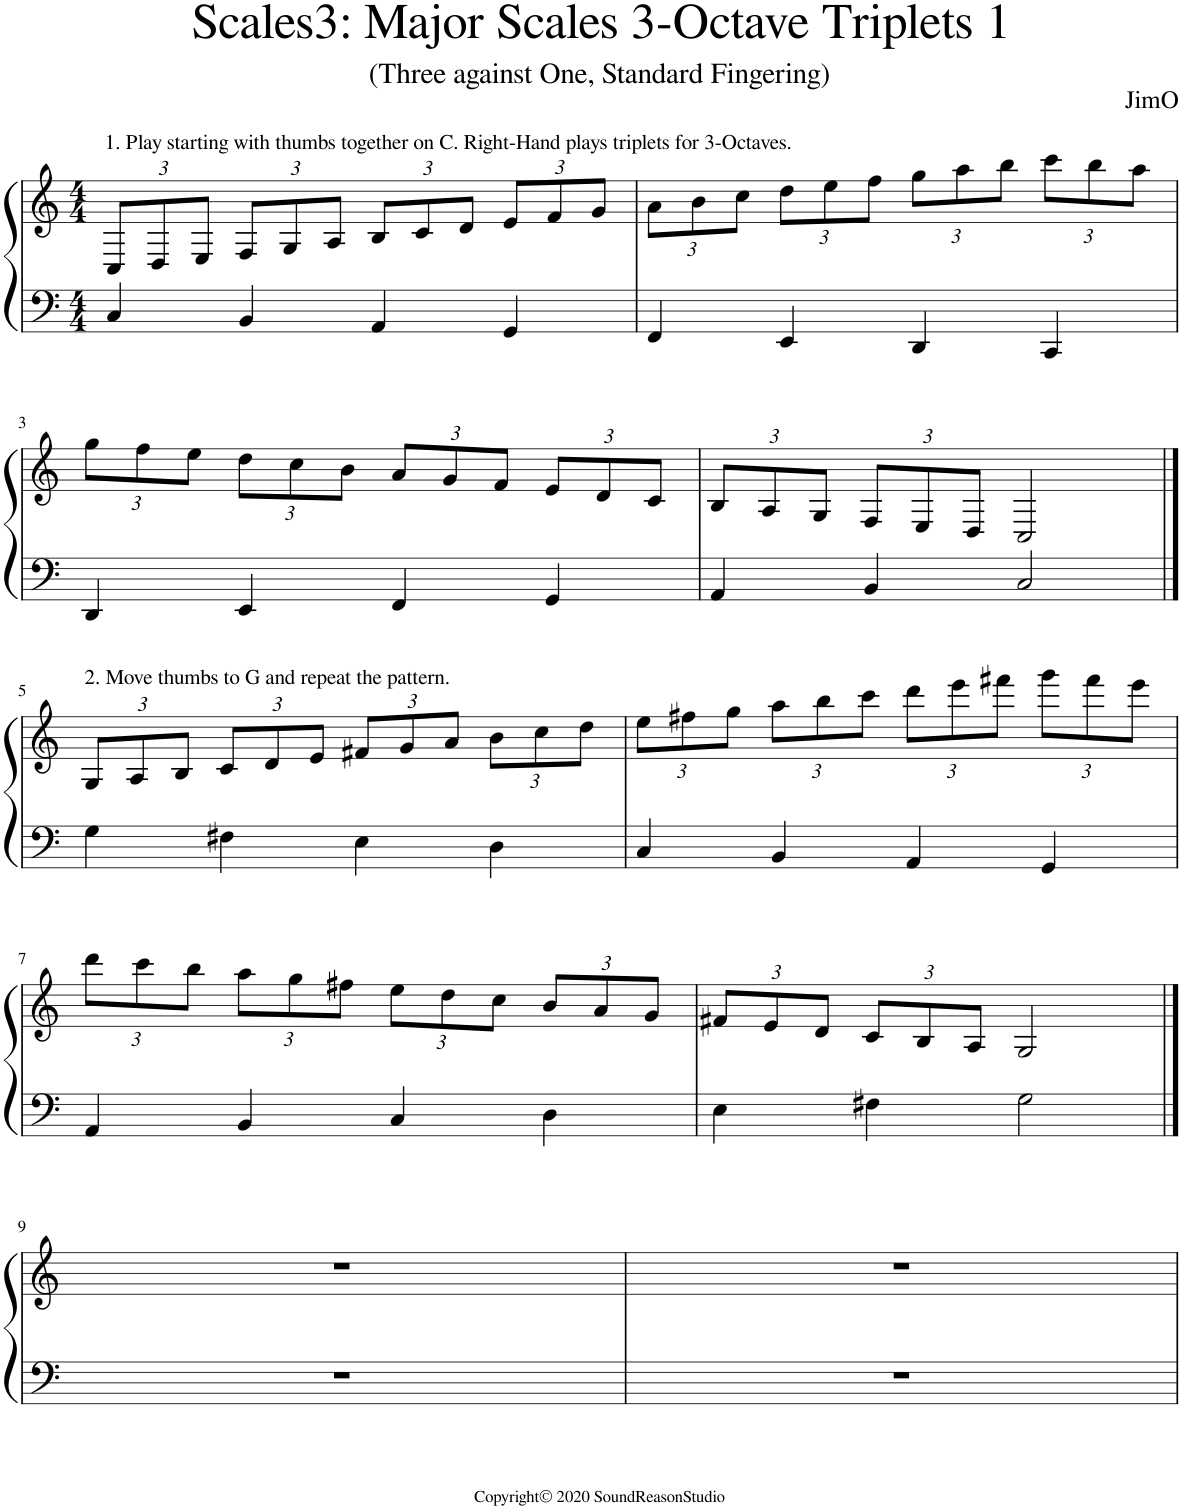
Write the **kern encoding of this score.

**kern	**kern
*part1	*part1
*staff2	*staff1
*I"Piano	*
*I'Pno.	*
*clefF4	*clefG2
*k[]	*k[]
*M4/4	*M4/4
*	*Xbrackettup
=1	=1
!	!LO:TX:a:t=1. Play starting with thumbs together on C. Right-Hand plays triplets for 3-Octaves.
4C/	12C/L
.	12D/
.	12E/J
4BB/	12F/L
.	12G/
.	12A/J
4AA/	12B/L
.	12c/
.	12d/J
4GG/	12e/L
.	12f/
.	12g/J
=2	=2
4FF/	12a\L
.	12b\
.	12cc\J
4EE/	12dd\L
.	12ee\
.	12ff\J
4DD/	12gg\L
.	12aa\
.	12bb\J
4CC/	12ccc\L
.	12bb\
.	12aa\J
!!LO:LB:g=z
=3	=3
4DD/	12gg\L
.	12ff\
.	12ee\J
4EE/	12dd\L
.	12cc\
.	12b\J
4FF/	12a/L
.	12g/
.	12f/J
4GG/	12e/L
.	12d/
.	12c/J
=4	=4
4AA/	12B/L
.	12A/
.	12G/J
4BB/	12F/L
.	12E/
.	12D/J
2C/	2C/
!!LO:LB:g=z
==5	==5
!	!LO:TX:a:t=2. Move thumbs to G and repeat the pattern.
4G\	12G/L
.	12A/
.	12B/J
4F#X\	12c/L
.	12d/
.	12e/J
4E\	12f#X/L
.	12g/
.	12a/J
4D\	12b\L
.	12cc\
.	12dd\J
=6	=6
4C/	12ee\L
.	12ff#X\
.	12gg\J
4BB/	12aa\L
.	12bb\
.	12ccc\J
4AA/	12ddd\L
.	12eee\
.	12fff#X\J
4GG/	12ggg\L
.	12fff#\
.	12eee\J
!!LO:LB:g=z
=7	=7
4AA/	12ddd\L
.	12ccc\
.	12bb\J
4BB/	12aa\L
.	12gg\
.	12ff#X\J
4C/	12ee\L
.	12dd\
.	12cc\J
4D\	12b/L
.	12a/
.	12g/J
=8	=8
4E\	12f#X/L
.	12e/
.	12d/J
4F#X\	12c/L
.	12B/
.	12A/J
2G\	2G/
!!LO:LB:g=z
==9	==9
1r	1r
=10	=10
1r	1r
=	=
*-	*-
